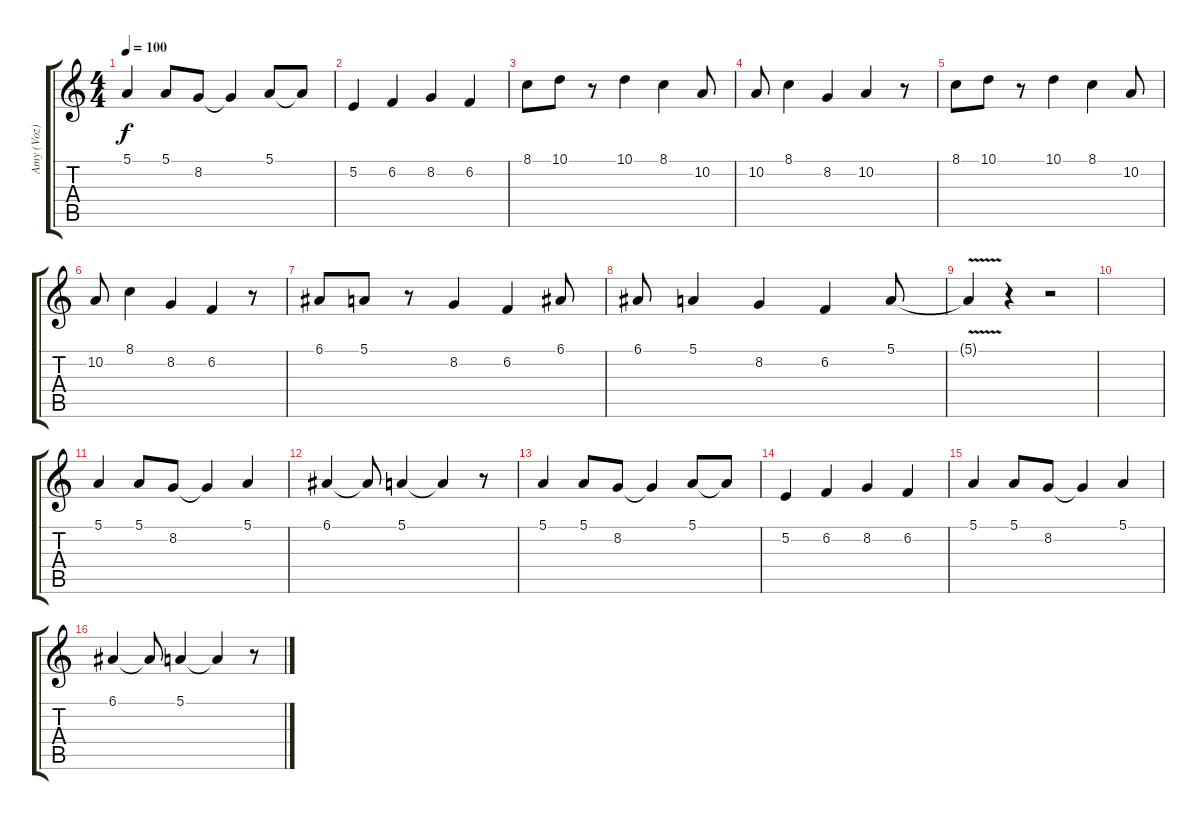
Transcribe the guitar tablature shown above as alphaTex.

\track ("Amy (Voz)" "Amy (Voz)") {instrument oboe}
\staff {score tabs}
\tuning (E4 B3 G3 D3 A2 E2) {hide}
\ts (4 4)
\tempo 100
\clef g2
\ks c
5.1.4{dy f} 5.1.8 8.2.8 8.2{t}.4 5.1.8 5.1{t}.8 |
5.2.4 6.2.4 8.2.4 6.2.4 |
8.1.8 10.1.8 r.8 10.1.4 8.1.4 10.2.8 |
10.2.8 8.1.4 8.2.4 10.2.4 r.8 |
8.1.8 10.1.8 r.8 10.1.4 8.1.4 10.2.8 |
10.2.8 8.1.4 8.2.4 6.2.4 r.8 |
6.1.8 5.1.8 r.8 8.2.4 6.2.4 6.1.8 |
6.1.8 5.1.4 8.2.4 6.2.4 5.1.8 |
5.1{v t}.4 r.4 r.2 |
|
5.1.4 5.1.8 8.2.8 8.2{t}.4 5.1.4 |
6.1.4 6.1{t}.8 5.1.4 5.1{t}.4 r.8 |
5.1.4 5.1.8 8.2.8 8.2{t}.4 5.1.8 5.1{t}.8 |
5.2.4 6.2.4 8.2.4 6.2.4 |
5.1.4 5.1.8 8.2.8 8.2{t}.4 5.1.4 |
6.1.4 6.1{t}.8 5.1.4 5.1{t}.4 r.8
